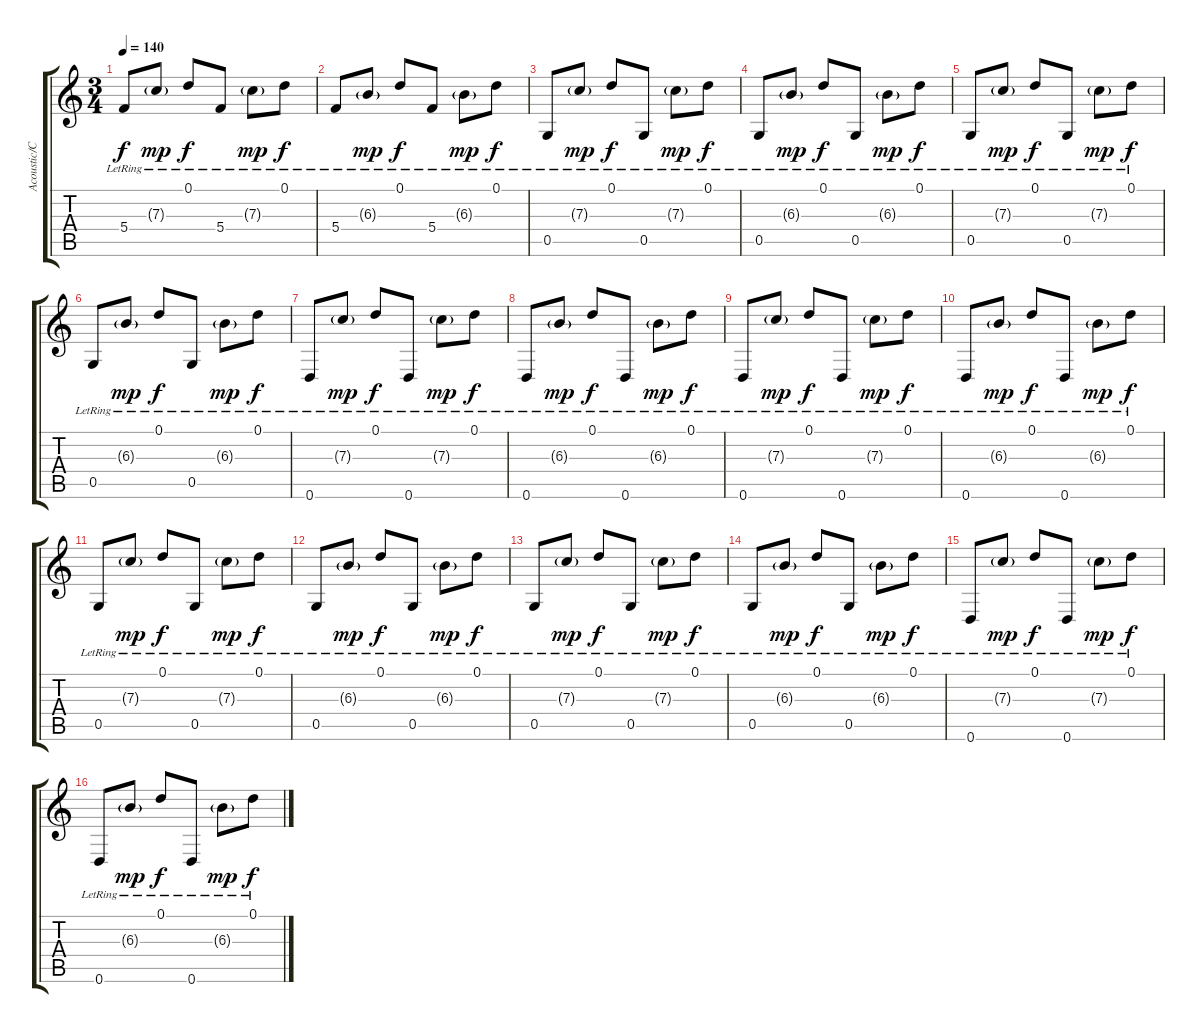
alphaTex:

\track ("Acoustic/Classical Guitar II" "Acoustic/C") {instrument acousticguitarnylon}
\staff {score tabs}
\tuning (D4 A3 F3 C3 G2 D2) {hide}
\ts (3 4)
\tempo 140
\clef g2
\ks c
5.4{lr}.8{dy f} 7.3{g lr}.8{dy mp} 0.1{lr}.8{dy f} 5.4{lr}.8 7.3{g lr}.8{dy mp} 0.1{lr}.8{dy f} |
5.4{lr}.8 6.3{g lr}.8{dy mp} 0.1{lr}.8{dy f} 5.4{lr}.8 6.3{g lr}.8{dy mp} 0.1{lr}.8{dy f} |
0.5{lr}.8 7.3{g lr}.8{dy mp} 0.1{lr}.8{dy f} 0.5{lr}.8 7.3{g lr}.8{dy mp} 0.1{lr}.8{dy f} |
0.5{lr}.8 6.3{g lr}.8{dy mp} 0.1{lr}.8{dy f} 0.5{lr}.8 6.3{g lr}.8{dy mp} 0.1{lr}.8{dy f} |
0.5{lr}.8 7.3{g lr}.8{dy mp} 0.1{lr}.8{dy f} 0.5{lr}.8 7.3{g lr}.8{dy mp} 0.1{lr}.8{dy f} |
0.5{lr}.8 6.3{g lr}.8{dy mp} 0.1{lr}.8{dy f} 0.5{lr}.8 6.3{g lr}.8{dy mp} 0.1{lr}.8{dy f} |
0.6{lr}.8 7.3{g lr}.8{dy mp} 0.1{lr}.8{dy f} 0.6{lr}.8 7.3{g lr}.8{dy mp} 0.1{lr}.8{dy f} |
0.6{lr}.8 6.3{g lr}.8{dy mp} 0.1{lr}.8{dy f} 0.6{lr}.8 6.3{g lr}.8{dy mp} 0.1{lr}.8{dy f} |
0.6{lr}.8 7.3{g lr}.8{dy mp} 0.1{lr}.8{dy f} 0.6{lr}.8 7.3{g lr}.8{dy mp} 0.1{lr}.8{dy f} |
0.6{lr}.8 6.3{g lr}.8{dy mp} 0.1{lr}.8{dy f} 0.6{lr}.8 6.3{g lr}.8{dy mp} 0.1{lr}.8{dy f} |
0.5{lr}.8 7.3{g lr}.8{dy mp} 0.1{lr}.8{dy f} 0.5{lr}.8 7.3{g lr}.8{dy mp} 0.1{lr}.8{dy f} |
0.5{lr}.8 6.3{g lr}.8{dy mp} 0.1{lr}.8{dy f} 0.5{lr}.8 6.3{g lr}.8{dy mp} 0.1{lr}.8{dy f} |
0.5{lr}.8 7.3{g lr}.8{dy mp} 0.1{lr}.8{dy f} 0.5{lr}.8 7.3{g lr}.8{dy mp} 0.1{lr}.8{dy f} |
0.5{lr}.8 6.3{g lr}.8{dy mp} 0.1{lr}.8{dy f} 0.5{lr}.8 6.3{g lr}.8{dy mp} 0.1{lr}.8{dy f} |
0.6{lr}.8 7.3{g lr}.8{dy mp} 0.1{lr}.8{dy f} 0.6{lr}.8 7.3{g lr}.8{dy mp} 0.1{lr}.8{dy f} |
0.6{lr}.8 6.3{g lr}.8{dy mp} 0.1{lr}.8{dy f} 0.6{lr}.8 6.3{g lr}.8{dy mp} 0.1{lr}.8{dy f}
